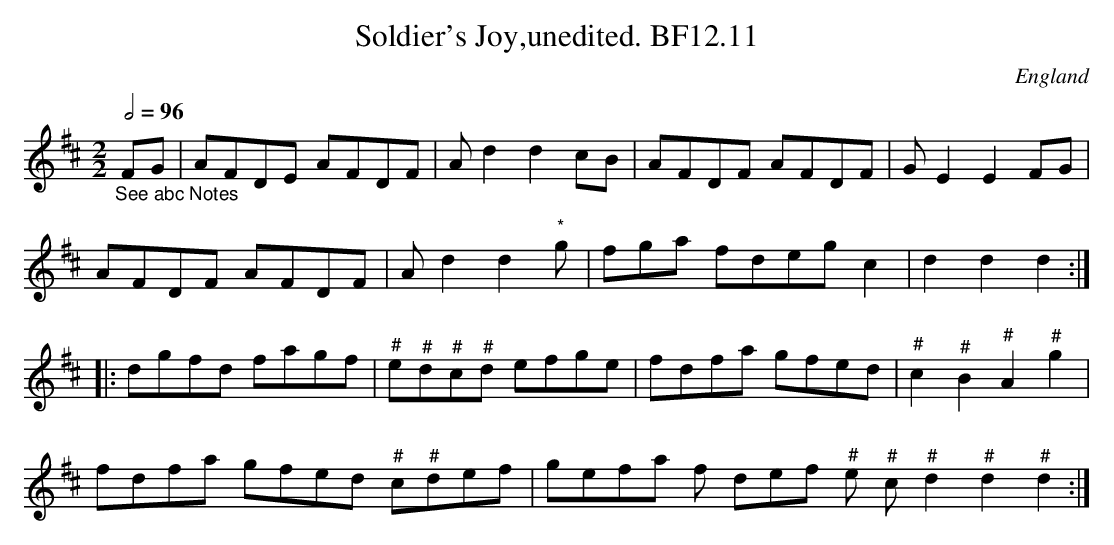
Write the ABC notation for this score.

X:1
T:Soldier's Joy,unedited. BF12.11
M:2/2
L:1/8
Q:1/2=96
O:England
K:D major
"_See abc Notes"
FG|AFDE AFDF|A d2d2 cB|AFDF AFDF|G E2E2 FG|!
AFDF AFDF|A d2d2"^*"g|fga fdeg c2|d2d2d2:|!
|:dgfd fagf|"^#"e"^#"d"^#"c"^#"d efge|fdfa gfed|"^#"c2"^#"B2"^#"A2 "^#"g2|!
fdfa gfed "^#"c"^#"def|gefa f def "^#"e "^#"c "^#"d2"^#"d2"^#"d2:|
